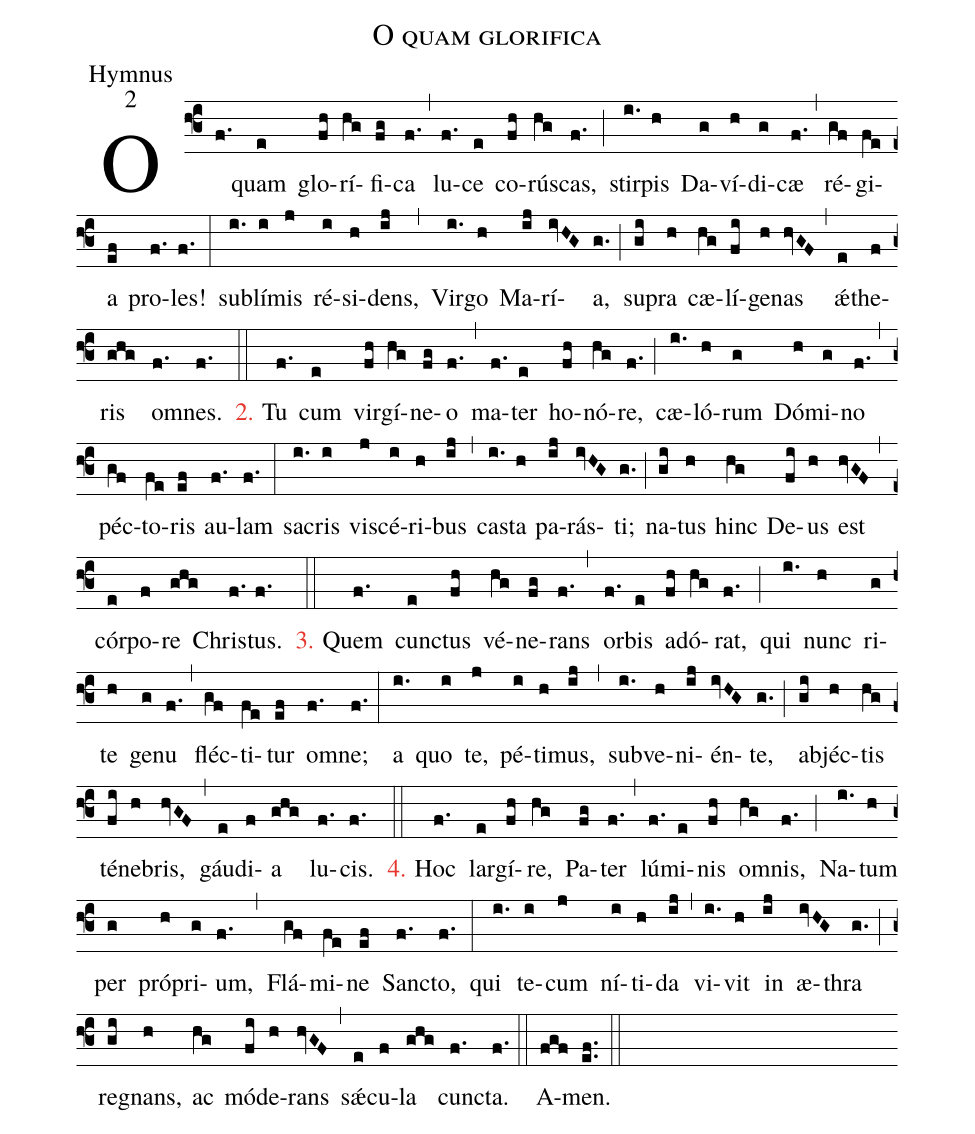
name:O quam glorifica;
office-part:Hymnus;
mode:2;
%%
(f3) O(f.) quam(e) glo(fh)rí(hg)fi(fg)ca(f.) (,) lu(f.)ce(e) co(fh)rús(hg)cas,(f.) (;)
stir(i.)pis(h) Da(g)ví(h)di(g)cæ(f.) (,) ré(gf)gi(fe)a(ef) pro(f.)les!(f.) (:)
sub(i.)lí(i)mis(j) ré(i)si(h)dens,(ij) (,) Vir(i.)go(h) Ma(ij)rí(ivHG)a,(g.) (;)
su(gi)pra(h) cæ(hg)lí(fi)ge(h)nas(hvGF) (,) ǽ(e)the(f)ris(ghg) om(f.)nes.(f.) (::)

<c>2.</c> Tu(f.) cum(e) vir(fh)gí(hg)ne(fg)o(f.) (,) ma(f.)ter(e) ho(fh)nó(hg)re,(f.) (;)
cæ(i.)ló(h)rum(g) Dó(h)mi(g)no(f.) (,) péc(gf)to(fe)ris(ef) au(f.)lam(f.) (:)
sa(i.)cris(i) vi(j)scé(i)ri(h)bus(ij) (,) cas(i.)ta(h) pa(ij)rás(ivHG)ti;(g.) (;)
na(gi)tus(h) hinc(hg) De(fi)us(h) est(hvGF) (,) cór(e)po(f)re(ghg) Chris(f.)tus.(f.) (::)

<c>3.</c> Quem(f.) cunct(e)us(fh) vé(hg)ne(fg)rans(f.) (,) or(f.)bis(e) ad(fh)ó(hg)rat,(f.) (;)
qui(i.) nunc(h) ri(g)te(h) ge(g)nu(f.) (,) fléc(gf)ti(fe)tur(ef) om(f.)ne;(f.) (:)
a(i.) quo(i) te,(j) pé(i)ti(h)mus,(ij) (,) sub(i.)ve(h)ni(ij)én(ivHG)te,(g.) (;)
ab(gi)jéc(h)tis(hg) té(fi)ne(h)bris,(hvGF) (,) gáu(e)di(f)a(ghg) lu(f.)cis.(f.) (::)

<c>4.</c> Hoc(f.) lar(e)gí(fh)re,(hg) Pa(fg)ter(f.) (,) lú(f.)mi(e)nis(fh) om(hg)nis,(f.) (;)
Na(i.)tum(h) per(g) pró(h)pri(g)um,(f.) (,) Flá(gf)mi(fe)ne(ef) Sanc(f.)to,(f.) (:)
qui(i.) te(i)cum(j) ní(i)ti(h)da(ij) (,) vi(i.)vit(h) in(ij) æ(ivHG)thra(g.) (;)
re(gi)gnans,(h) ac(hg) mó(fi)de(h)rans(hvGF) (,) sǽ(e)cu(f)la(ghg) cunc(f.)ta.(f.) (::)

A(fgf)men.(ef..) (::)
